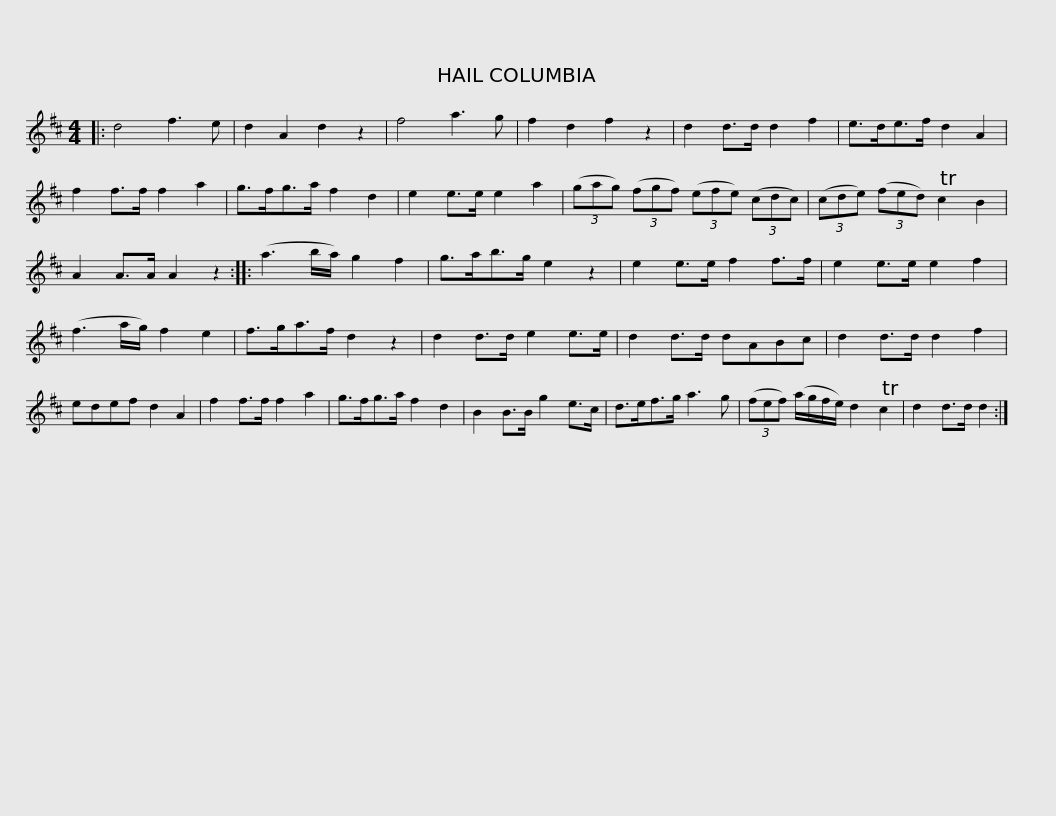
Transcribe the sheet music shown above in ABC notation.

X:1
L:1/8
M:4/4
I:linebreak $
K:D
V:1 treble
V:1
|: d4 f3 e | d2 A2 d2 z2 | f4 a3 g | f2 d2 f2 z2 | d2 d>d d2 f2 | %5
 e>de>f d2 A2 | f2 f>f f2 a2 | g>fg>a f2 d2 |$ e2 e>e e2 a2 | (3(gag) (3(fgf) (3(efe) (3(cdc) | %10
 (3(cde) (3(fed) Tc2 B2 | A2 A>A A2 z2 :: (a3 b/a/) g2 f2 |$ g>ab>g e2 z2 | e2 e>e f2 f>f | %15
 e2 e>e e2 f2 | (f3 a/g/) f2 e2 | f>ga>f d2 z2 | d2 d>d e2 e>e |$ d2 d>d dABc | %20
 d2 d>d d2 f2 | edef d2 A2 | f2 f>f f2 a2 | g>fg>a f2 d2 | B2 B>B g2 e>c |$ %25
 d>ef>g a3 g | (3(fef) (a/g/f/e/) d2 Tc2 | d2 d>d d2 :| %28
